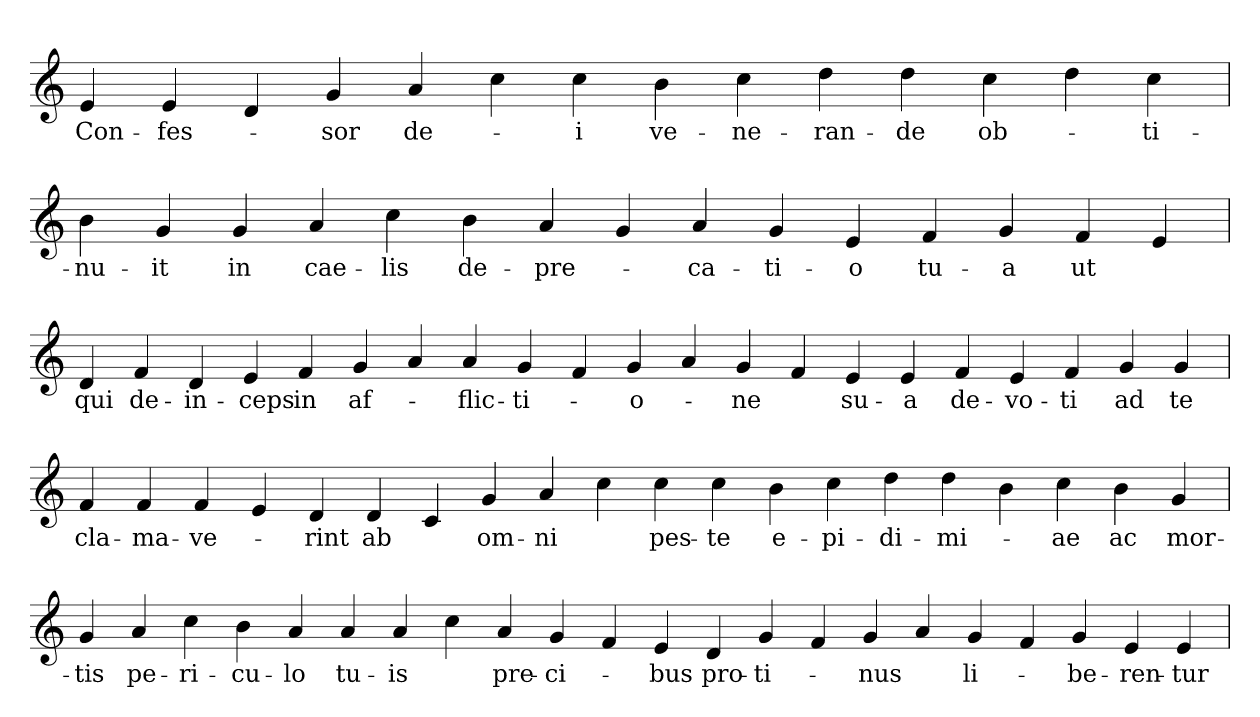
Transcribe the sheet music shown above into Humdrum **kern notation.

**kern	**text
*part1	*part1
*staff1	*staff1
*clefG2	*
=	=
4e	Con-
4e	fes-
4d	.
4g	sor
4a	de-
4cc	.
4cc	i
4b	ve-
4cc	ne-
4dd	ran-
4dd	de
4cc	ob-
4dd	.
4cc	ti-
=	=
4b	nu-
4g	it
4g	in
4a	cae-
4cc	lis
4b	de-
4a	pre-
4g	.
4a	ca-
4g	ti-
4e	o
4f	tu-
4g	a
4f	ut
4e	.
=	=
4d	qui
4f	de-
4d	in-
4e	ceps
4f	in
4g	af-
4a	.
4a	flic-
4g	ti-
4f	.
4g	o-
4a	.
4g	ne
4f	.
4e	su-
4e	a
4f	de-
4e	vo-
4f	ti
4g	ad
4g	te
=	=
4f	cla-
4f	ma-
4f	ve-
4e	.
4d	rint
4d	ab
4c	.
4g	om-
4a	ni
4cc	.
4cc	pes-
4cc	te
4b	e-
4cc	pi-
4dd	di-
4dd	mi-
4b	.
4cc	ae
4b	ac
4g	mor-
=	=
4g	tis
4a	pe-
4cc	ri-
4b	cu-
4a	lo
4a	tu-
4a	is
4cc	.
4a	pre-
4g	ci-
4f	.
4e	bus
4d	pro-
4g	ti-
4f	.
4g	nus
4a	.
4g	li-
4f	.
4g	be-
4e	ren-
4e	tur
=	=
*-	*-
